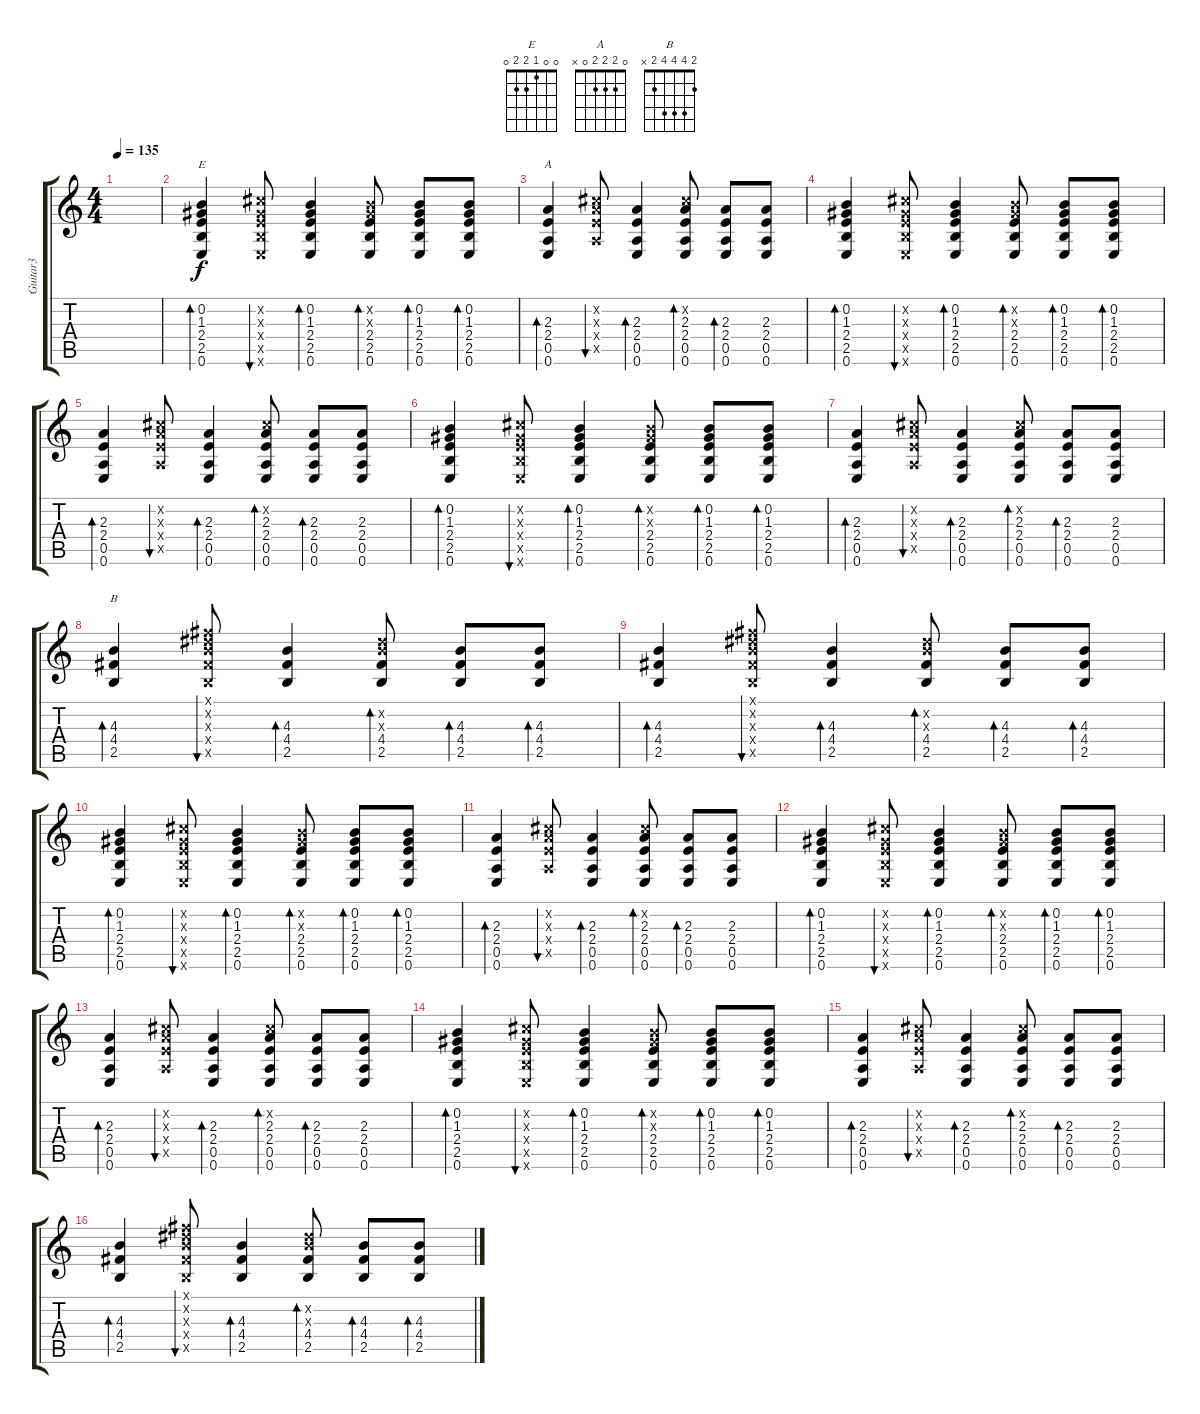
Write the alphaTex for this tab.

\track ("Guitar3" "Guitar3") {instrument acousticguitarsteel}
\staff {score tabs}
\tuning (E4 B3 G3 D3 A2 E2) {hide}
\chord ("E" 0 0 1 2 2 0)
\chord ("A" 0 2 2 2 0 x)
\chord ("B" 2 4 4 4 2 x)
\ts (4 4)
\tempo 135
\clef g2
\ks c
|
(0.2 1.3 2.4 2.5 0.6).4{bd 60 ch "E"} (2.2{x} 1.3{x} 2.4{x} 2.5{x} 0.6{x}).8{bu 60} (0.2 1.3 2.4 2.5 0.6).4{bd 60} (0.2{x} 1.3{x} 2.4 2.5 0.6).8{bd 60} (0.2 1.3 2.4 2.5 0.6).8{bd 60} (0.2 1.3 2.4 2.5 0.6).8{bd 60} |
(2.3 2.4 0.5 0.6).4{bd 60 ch "A"} (2.2{x} 2.3{x} 2.4{x} 0.5{x}).8{bu 60} (2.3 2.4 0.5 0.6).4{bd 60} (2.2{x} 2.3 2.4 0.5 0.6).8{bd 60} (2.3 2.4 0.5 0.6).8{bd 60} (2.3 2.4 0.5 0.6).8 |
(0.2 1.3 2.4 2.5 0.6).4{bd 60} (2.2{x} 1.3{x} 2.4{x} 2.5{x} 0.6{x}).8{bu 60} (0.2 1.3 2.4 2.5 0.6).4{bd 60} (0.2{x} 1.3{x} 2.4 2.5 0.6).8{bd 60} (0.2 1.3 2.4 2.5 0.6).8{bd 60} (0.2 1.3 2.4 2.5 0.6).8{bd 60} |
(2.3 2.4 0.5 0.6).4{bd 60} (2.2{x} 2.3{x} 2.4{x} 0.5{x}).8{bu 60} (2.3 2.4 0.5 0.6).4{bd 60} (2.2{x} 2.3 2.4 0.5 0.6).8{bd 60} (2.3 2.4 0.5 0.6).8{bd 60} (2.3 2.4 0.5 0.6).8 |
(0.2 1.3 2.4 2.5 0.6).4{bd 60} (2.2{x} 1.3{x} 2.4{x} 2.5{x} 0.6{x}).8{bu 60} (0.2 1.3 2.4 2.5 0.6).4{bd 60} (0.2{x} 1.3{x} 2.4 2.5 0.6).8{bd 60} (0.2 1.3 2.4 2.5 0.6).8{bd 60} (0.2 1.3 2.4 2.5 0.6).8{bd 60} |
(2.3 2.4 0.5 0.6).4{bd 60} (2.2{x} 2.3{x} 2.4{x} 0.5{x}).8{bu 60} (2.3 2.4 0.5 0.6).4{bd 60} (2.2{x} 2.3 2.4 0.5 0.6).8{bd 60} (2.3 2.4 0.5 0.6).8{bd 60} (2.3 2.4 0.5 0.6).8 |
(4.3 4.4 2.5).4{bd 60 ch "B"} (2.1{x} 4.2{x} 4.3{x} 4.4{x} 2.5{x}).8{bu 60} (4.3 4.4 2.5).4{bd 60} (4.2{x} 4.3{x} 4.4 2.5).8{bd 60} (4.3 4.4 2.5).8{bd 60} (4.3 4.4 2.5).8{bd 60} |
(4.3 4.4 2.5).4{bd 60} (2.1{x} 4.2{x} 4.3{x} 4.4{x} 2.5{x}).8{bu 60} (4.3 4.4 2.5).4{bd 60} (4.2{x} 4.3{x} 4.4 2.5).8{bd 60} (4.3 4.4 2.5).8{bd 60} (4.3 4.4 2.5).8{bd 60} |
(0.2 1.3 2.4 2.5 0.6).4{bd 60} (2.2{x} 1.3{x} 2.4{x} 2.5{x} 0.6{x}).8{bu 60} (0.2 1.3 2.4 2.5 0.6).4{bd 60} (0.2{x} 1.3{x} 2.4 2.5 0.6).8{bd 60} (0.2 1.3 2.4 2.5 0.6).8{bd 60} (0.2 1.3 2.4 2.5 0.6).8{bd 60} |
(2.3 2.4 0.5 0.6).4{bd 60} (2.2{x} 2.3{x} 2.4{x} 0.5{x}).8{bu 60} (2.3 2.4 0.5 0.6).4{bd 60} (2.2{x} 2.3 2.4 0.5 0.6).8{bd 60} (2.3 2.4 0.5 0.6).8{bd 60} (2.3 2.4 0.5 0.6).8 |
(0.2 1.3 2.4 2.5 0.6).4{bd 60} (2.2{x} 1.3{x} 2.4{x} 2.5{x} 0.6{x}).8{bu 60} (0.2 1.3 2.4 2.5 0.6).4{bd 60} (0.2{x} 1.3{x} 2.4 2.5 0.6).8{bd 60} (0.2 1.3 2.4 2.5 0.6).8{bd 60} (0.2 1.3 2.4 2.5 0.6).8{bd 60} |
(2.3 2.4 0.5 0.6).4{bd 60} (2.2{x} 2.3{x} 2.4{x} 0.5{x}).8{bu 60} (2.3 2.4 0.5 0.6).4{bd 60} (2.2{x} 2.3 2.4 0.5 0.6).8{bd 60} (2.3 2.4 0.5 0.6).8{bd 60} (2.3 2.4 0.5 0.6).8 |
(0.2 1.3 2.4 2.5 0.6).4{bd 60} (2.2{x} 1.3{x} 2.4{x} 2.5{x} 0.6{x}).8{bu 60} (0.2 1.3 2.4 2.5 0.6).4{bd 60} (0.2{x} 1.3{x} 2.4 2.5 0.6).8{bd 60} (0.2 1.3 2.4 2.5 0.6).8{bd 60} (0.2 1.3 2.4 2.5 0.6).8{bd 60} |
(2.3 2.4 0.5 0.6).4{bd 60} (2.2{x} 2.3{x} 2.4{x} 0.5{x}).8{bu 60} (2.3 2.4 0.5 0.6).4{bd 60} (2.2{x} 2.3 2.4 0.5 0.6).8{bd 60} (2.3 2.4 0.5 0.6).8{bd 60} (2.3 2.4 0.5 0.6).8 |
(4.3 4.4 2.5).4{bd 60} (2.1{x} 4.2{x} 4.3{x} 4.4{x} 2.5{x}).8{bu 60} (4.3 4.4 2.5).4{bd 60} (4.2{x} 4.3{x} 4.4 2.5).8{bd 60} (4.3 4.4 2.5).8{bd 60} (4.3 4.4 2.5).8{bd 60}
